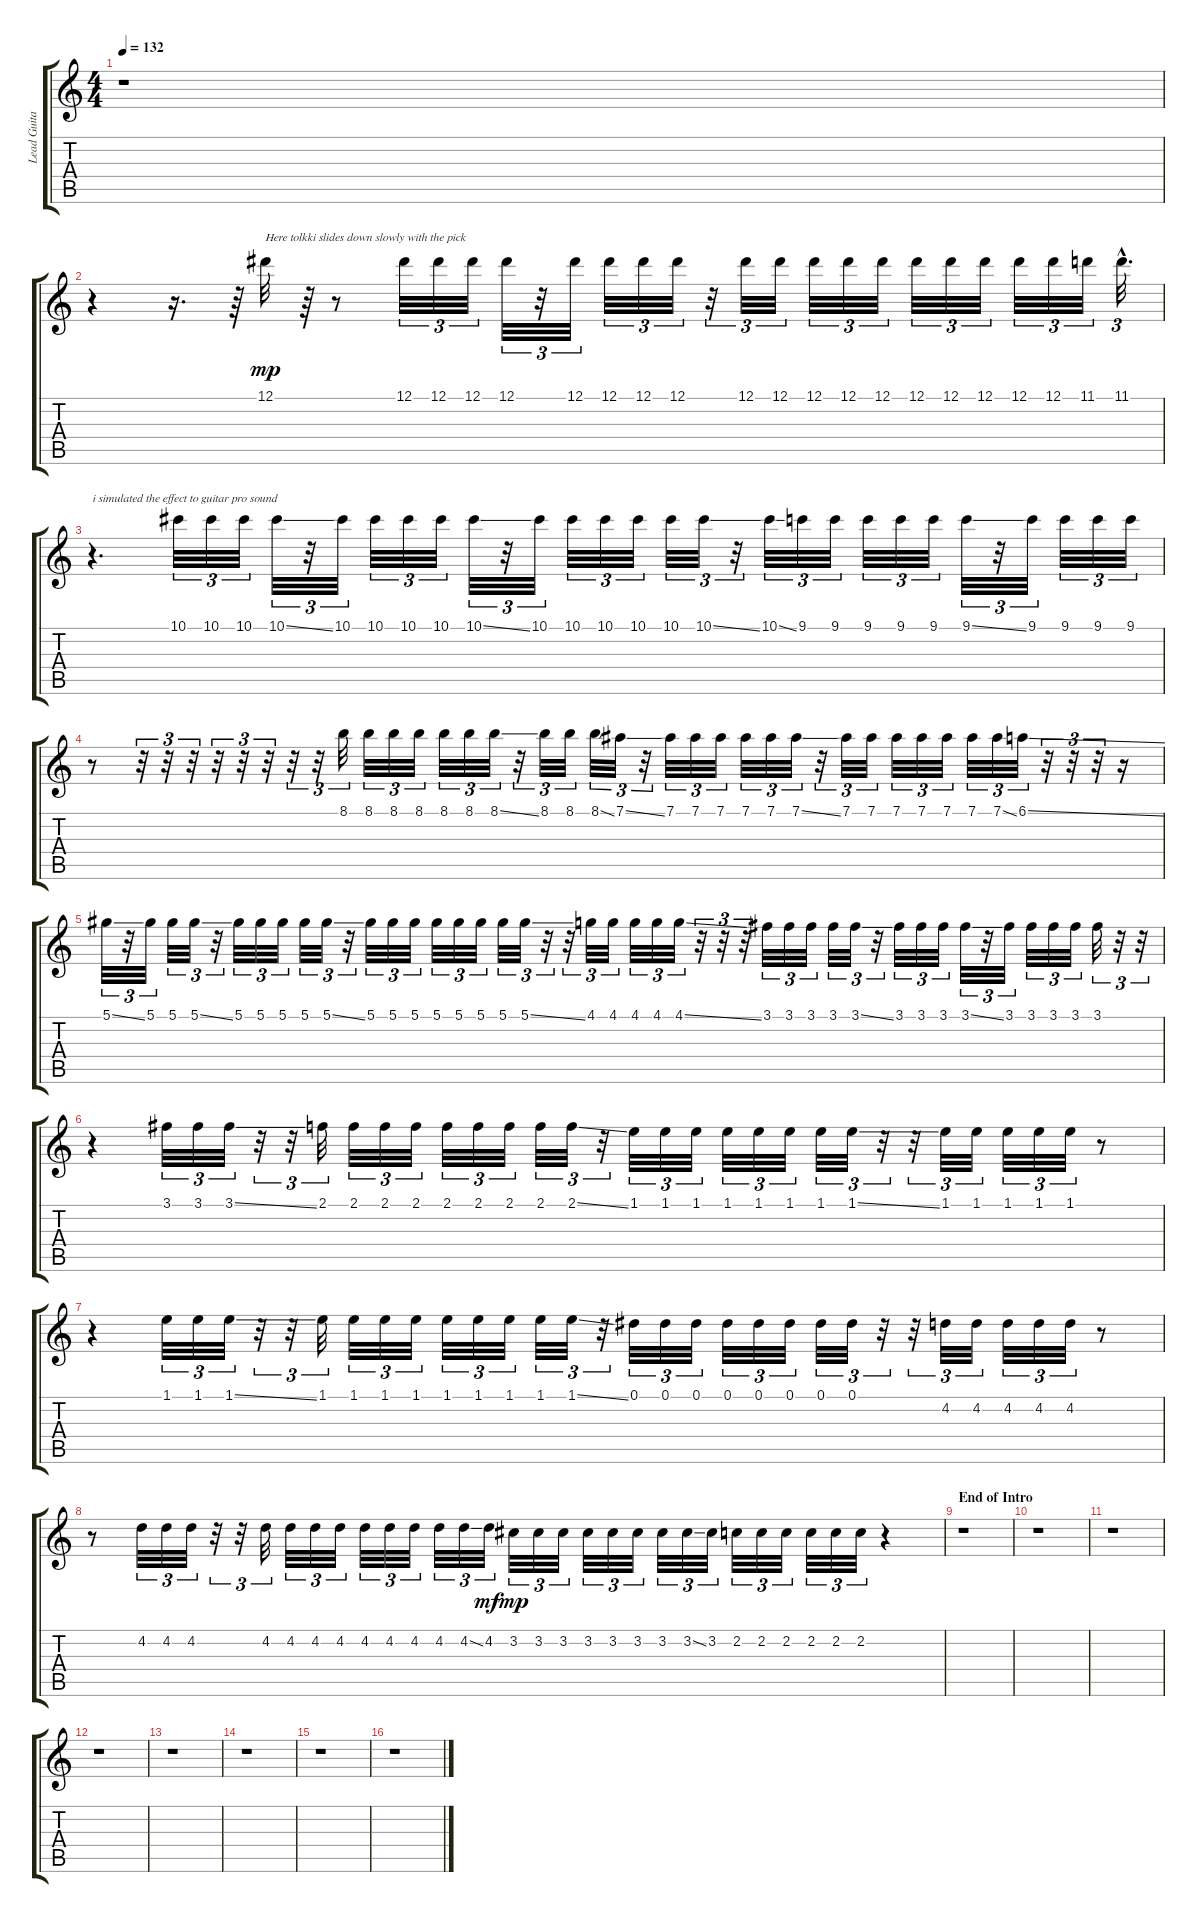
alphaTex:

\track ("Lead Guitar" "Lead Guita") {instrument distortionguitar}
\staff {score tabs}
\tuning (Eb4 Bb3 Gb3 Db3 Ab2 Eb2) {hide}
\ts (4 4)
\tempo 132
\clef g2
\ks c
r.1{dy mp instrument distortionguitar} |
r.4 r.16{d} r.64 12.1.32{txt "Here tolkki slides down slowly with the pick"} r.64 r.8 12.1.32{tu (3 2)} 12.1.32{tu (3 2)} 12.1.32{tu (3 2)} 12.1.32{tu (3 2)} r.32{tu (3 2)} 12.1.32{tu (3 2)} 12.1.32{tu (3 2)} 12.1.32{tu (3 2)} 12.1.32{tu (3 2)} r.32{tu (3 2)} 12.1.32{tu (3 2)} 12.1.32{tu (3 2)} 12.1.32{tu (3 2)} 12.1.32{tu (3 2)} 12.1.32{tu (3 2)} 12.1.32{tu (3 2)} 12.1.32{tu (3 2)} 12.1.32{tu (3 2)} 12.1.32{tu (3 2)} 12.1.32{tu (3 2)} 11.1.32{tu (3 2)} 11.1{hac}.32{d tu (3 2)} |
r.4{d txt "i simulated the effect to guitar pro sound"} 10.1.32{tu (3 2)} 10.1.32{tu (3 2)} 10.1.32{tu (3 2)} 10.1{ss}.32{tu (3 2)} r.32{tu (3 2)} 10.1.32{tu (3 2)} 10.1.32{tu (3 2)} 10.1.32{tu (3 2)} 10.1.32{tu (3 2)} 10.1{ss}.32{tu (3 2)} r.32{tu (3 2)} 10.1.32{tu (3 2)} 10.1.32{tu (3 2)} 10.1.32{tu (3 2)} 10.1.32{tu (3 2)} 10.1.32{tu (3 2)} 10.1{ss}.32{tu (3 2)} r.32{tu (3 2)} 10.1{ss}.32{tu (3 2)} 9.1.32{tu (3 2)} 9.1.32{tu (3 2)} 9.1.32{tu (3 2)} 9.1.32{tu (3 2)} 9.1.32{tu (3 2)} 9.1{ss}.32{tu (3 2)} r.32{tu (3 2)} 9.1.32{tu (3 2)} 9.1.32{tu (3 2)} 9.1.32{tu (3 2)} 9.1.32{tu (3 2)} |
r.8 r.32{tu (3 2)} r.32{tu (3 2)} r.32{tu (3 2)} r.32{tu (3 2)} r.32{tu (3 2)} r.32{tu (3 2)} r.32{tu (3 2)} r.32{tu (3 2)} 8.1.32{tu (3 2)} 8.1.32{tu (3 2)} 8.1.32{tu (3 2)} 8.1.32{tu (3 2)} 8.1.32{tu (3 2)} 8.1.32{tu (3 2)} 8.1{ss}.32{tu (3 2)} r.32{tu (3 2)} 8.1.32{tu (3 2)} 8.1.32{tu (3 2)} 8.1{ss}.32{tu (3 2)} 7.1{ss}.32{tu (3 2)} r.32{tu (3 2)} 7.1.32{tu (3 2)} 7.1.32{tu (3 2)} 7.1.32{tu (3 2)} 7.1.32{tu (3 2)} 7.1.32{tu (3 2)} 7.1{ss}.32{tu (3 2)} r.32{tu (3 2)} 7.1.32{tu (3 2)} 7.1.32{tu (3 2)} 7.1.32{tu (3 2)} 7.1.32{tu (3 2)} 7.1.32{tu (3 2)} 7.1.32{tu (3 2)} 7.1{ss}.32{tu (3 2)} 6.1{ss}.32{tu (3 2)} r.32{tu (3 2)} r.32{tu (3 2)} r.32{tu (3 2)} r.16 |
5.1{ss}.32{tu (3 2)} r.32{tu (3 2)} 5.1.32{tu (3 2)} 5.1.32{tu (3 2)} 5.1{ss}.32{tu (3 2)} r.32{tu (3 2)} 5.1.32{tu (3 2)} 5.1.32{tu (3 2)} 5.1.32{tu (3 2)} 5.1.32{tu (3 2)} 5.1{ss}.32{tu (3 2)} r.32{tu (3 2)} 5.1.32{tu (3 2)} 5.1.32{tu (3 2)} 5.1.32{tu (3 2)} 5.1.32{tu (3 2)} 5.1.32{tu (3 2)} 5.1.32{tu (3 2)} 5.1.32{tu (3 2)} 5.1{ss}.32{tu (3 2)} r.32{tu (3 2)} r.32{tu (3 2)} 4.1.32{tu (3 2)} 4.1.32{tu (3 2)} 4.1.32{tu (3 2)} 4.1.32{tu (3 2)} 4.1{ss}.32{tu (3 2)} r.32{tu (3 2)} r.32{tu (3 2)} r.32{tu (3 2)} 3.1.32{tu (3 2)} 3.1.32{tu (3 2)} 3.1.32{tu (3 2)} 3.1.32{tu (3 2)} 3.1{ss}.32{tu (3 2)} r.32{tu (3 2)} 3.1.32{tu (3 2)} 3.1.32{tu (3 2)} 3.1.32{tu (3 2)} 3.1{ss}.32{tu (3 2)} r.32{tu (3 2)} 3.1.32{tu (3 2)} 3.1.32{tu (3 2)} 3.1.32{tu (3 2)} 3.1.32{tu (3 2)} 3.1.32{tu (3 2)} r.32{tu (3 2)} r.32{tu (3 2)} |
r.4 3.1.32{tu (3 2)} 3.1.32{tu (3 2)} 3.1{ss}.32{tu (3 2)} r.32{tu (3 2)} r.32{tu (3 2)} 2.1.32{tu (3 2)} 2.1.32{tu (3 2)} 2.1.32{tu (3 2)} 2.1.32{tu (3 2)} 2.1.32{tu (3 2)} 2.1.32{tu (3 2)} 2.1.32{tu (3 2)} 2.1.32{tu (3 2)} 2.1{ss}.32{tu (3 2)} r.32{tu (3 2)} 1.1.32{tu (3 2)} 1.1.32{tu (3 2)} 1.1.32{tu (3 2)} 1.1.32{tu (3 2)} 1.1.32{tu (3 2)} 1.1.32{tu (3 2)} 1.1.32{tu (3 2)} 1.1{ss}.32{tu (3 2)} r.32{tu (3 2)} r.32{tu (3 2)} 1.1.32{tu (3 2)} 1.1.32{tu (3 2)} 1.1.32{tu (3 2)} 1.1.32{tu (3 2)} 1.1.32{tu (3 2)} r.8 |
r.4 1.1.32{tu (3 2)} 1.1.32{tu (3 2)} 1.1{ss}.32{tu (3 2)} r.32{tu (3 2)} r.32{tu (3 2)} 1.1.32{tu (3 2)} 1.1.32{tu (3 2)} 1.1.32{tu (3 2)} 1.1.32{tu (3 2)} 1.1.32{tu (3 2)} 1.1.32{tu (3 2)} 1.1.32{tu (3 2)} 1.1.32{tu (3 2)} 1.1{ss}.32{tu (3 2)} r.32{tu (3 2)} 0.1.32{tu (3 2)} 0.1.32{tu (3 2)} 0.1.32{tu (3 2)} 0.1.32{tu (3 2)} 0.1.32{tu (3 2)} 0.1.32{tu (3 2)} 0.1.32{tu (3 2)} 0.1.32{tu (3 2)} r.32{tu (3 2)} r.32{tu (3 2)} 4.2.32{tu (3 2)} 4.2.32{tu (3 2)} 4.2.32{tu (3 2)} 4.2.32{tu (3 2)} 4.2.32{tu (3 2)} r.8 |
r.8 4.2.32{tu (3 2)} 4.2.32{tu (3 2)} 4.2.32{tu (3 2)} r.32{tu (3 2)} r.32{tu (3 2)} 4.2.32{tu (3 2)} 4.2.32{tu (3 2)} 4.2.32{tu (3 2)} 4.2.32{tu (3 2)} 4.2.32{tu (3 2)} 4.2.32{tu (3 2)} 4.2.32{tu (3 2)} 4.2.32{tu (3 2)} 4.2{ss}.32{tu (3 2)} 4.2.32{tu (3 2) dy mf} 3.2.32{tu (3 2) dy mp} 3.2.32{tu (3 2)} 3.2.32{tu (3 2)} 3.2.32{tu (3 2)} 3.2.32{tu (3 2)} 3.2.32{tu (3 2)} 3.2.32{tu (3 2)} 3.2{ss}.32{tu (3 2)} 3.2.32{tu (3 2)} 2.2.32{tu (3 2)} 2.2.32{tu (3 2)} 2.2.32{tu (3 2)} 2.2.32{tu (3 2)} 2.2.32{tu (3 2)} 2.2.32{tu (3 2)} r.4 |
\section ("" "End of Intro")
r.1 |
r.1 |
r.1 |
r.1 |
r.1 |
r.1 |
r.1 |
r.1
